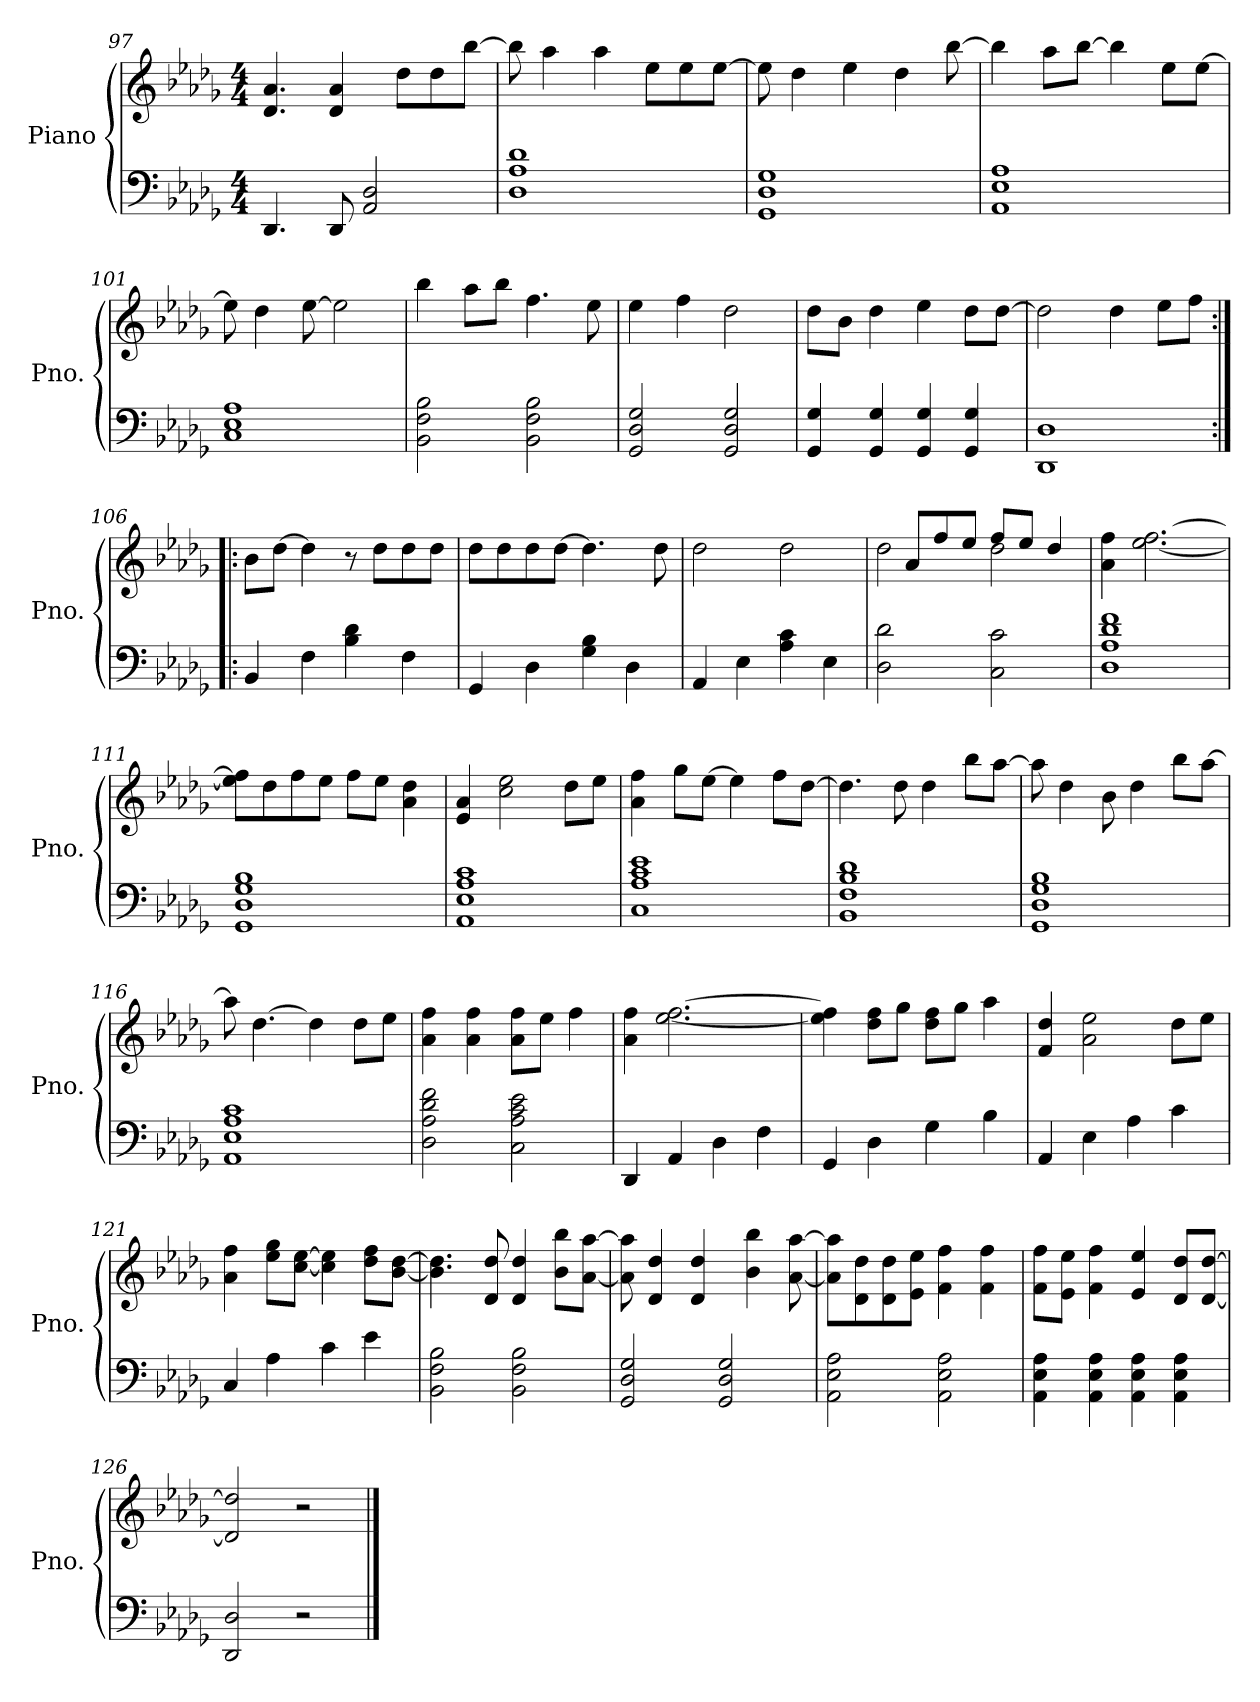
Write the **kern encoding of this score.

**kern	**kern
*part1	*part1
*staff2	*staff1
*I"Piano	*
*I'Pno.	*
*clefF4	*clefG2
*k[b-e-a-d-g-]	*k[b-e-a-d-g-]
*M4/4	*M4/4
=97	=97
4.DD-/	4.d-/ 4.a-/
8DD-/	4d-/ 4a-/
2AA-/ 2D-/	.
.	8dd-\L
.	8dd-\
.	[8bb-\J
!!LO:LB:g=z
=98	=98
1D- 1A- 1d-	8bb-\]
.	4aa-\
.	4aa-\
.	8ee-\L
.	8ee-\
.	[8ee-\J
=99	=99
1GG- 1D- 1G-	8ee-\]
.	4dd-\
.	4ee-\
.	4dd-\
.	[8bb-\
=100	=100
1AA- 1E- 1A-	4bb-\]
.	8aa-\L
.	[8bb-\J
.	4bb-\]
.	8ee-\L
.	[8ee-\J
=101	=101
1C 1E- 1A-	8ee-\]
.	4dd-\
.	[8ee-\
.	2ee-\]
!!LO:LB:g=z
=102	=102
2BB-\ 2F\ 2B-\	4bb-\
.	8aa-\L
.	8bb-\J
2BB-\ 2F\ 2B-\	4.ff\
.	8ee-\
=103	=103
2GG-/ 2D-/ 2G-/	4ee-\
.	4ff\
2GG-/ 2D-/ 2G-/	2dd-\
=104	=104
4GG-/ 4G-/	8dd-\L
.	8b-\J
4GG-/ 4G-/	4dd-\
4GG-/ 4G-/	4ee-\
4GG-/ 4G-/	8dd-\L
.	[8dd-\J
=105	=105
1DD- 1D-	2dd-\]
.	4dd-\
.	8ee-\L
.	8ff\J
!!LO:PB:g=z
=106:|!|:	=106:|!|:
4BB-/	8b-\L
.	[8dd-\J
4F\	4dd-\]
4B-\ 4d-\	8r
.	8dd-\L
4F\	8dd-\
.	8dd-\J
=107	=107
4GG-/	8dd-\L
.	8dd-\
4D-\	8dd-\
.	[8dd-\J
4G-\ 4B-\	4.dd-\]
4D-\	.
.	8dd-\
=108	=108
4AA-/	2dd-\
4E-\	.
4A-\ 4c\	2dd-\
4E-\	.
=109	=109
*	*^
2D-\ 2d-\	8ryy	2dd-\
.	8a-/L	.
.	8ff/	.
.	8ee-/J	.
2C\ 2c\	8ff/L	2dd-\
.	8ee-/J	.
.	4dd-/	.
*	*v	*v
!!LO:LB:g=z
=110	=110
1D- 1A- 1d- 1f	4a-\ 4ff\
.	[2.ee-\ [2.ff\
=111	=111
1GG- 1D- 1G- 1B-	8ee-\] 8ff\]L
.	8dd-\
.	8ff\
.	8ee-\J
.	8ff\L
.	8ee-\J
.	4a-\ 4dd-\
=112	=112
1AA- 1E- 1A- 1c	4e-/ 4a-/
.	2cc\ 2ee-\
.	8dd-\L
.	8ee-\J
=113	=113
1C 1A- 1c 1e-	4a-\ 4ff\
.	8gg-\L
.	[8ee-\J
.	4ee-\]
.	8ff\L
.	[8dd-\J
!!LO:LB:g=z
=114	=114
1BB- 1F 1B- 1d-	4.dd-\]
.	8dd-\
.	4dd-\
.	8bb-\L
.	[8aa-\J
=115	=115
1GG- 1D- 1G- 1B-	8aa-\]
.	4dd-\
.	8b-\
.	4dd-\
.	8bb-\L
.	[8aa-\J
=116	=116
1AA- 1E- 1A- 1c	8aa-\]
.	[4.dd-\
.	4dd-\]
.	8dd-\L
.	8ee-\J
=117	=117
2D-\ 2A-\ 2d-\ 2f\	4a-\ 4ff\
.	4a-\ 4ff\
2C\ 2A-\ 2c\ 2e-\	8a-\ 8ff\L
.	8ee-\J
.	4ff\
!!LO:LB:g=z
=118	=118
4DD-/	4a-\ 4ff\
4AA-/	[2.ee-\ [2.ff\
4D-\	.
4F\	.
=119	=119
4GG-/	4ee-\] 4ff\]
4D-\	8dd-\ 8ff\L
.	8gg-\J
4G-\	8dd-\ 8ff\L
.	8gg-\J
4B-\	4aa-\
=120	=120
4AA-/	4f/ 4dd-/
4E-\	2a-\ 2ee-\
4A-\	.
4c\	8dd-\L
.	8ee-\J
=121	=121
4C/	4a-\ 4ff\
4A-\	8ee-\ 8gg-\L
.	[8cc\ [8ee-\J
4c\	4cc\] 4ee-\]
4e-\	8dd-\ 8ff\L
.	[8b-\ [8dd-\J
!!LO:LB:g=z
=122	=122
2BB-\ 2F\ 2B-\	4.b-\] 4.dd-\]
.	8d-/ 8dd-/
2BB-\ 2F\ 2B-\	4d-/ 4dd-/
.	8b-\ 8bb-\L
.	[8a-\ [8aa-\J
=123	=123
2GG-/ 2D-/ 2G-/	8a-\] 8aa-\]
.	4d-/ 4dd-/
.	4d-/ 4dd-/
2GG-/ 2D-/ 2G-/	.
.	4b-\ 4bb-\
.	[8a-\ [8aa-\
=124	=124
2AA-\ 2E-\ 2A-\	8a-\] 8aa-\]L
.	8d-\ 8dd-\
.	8d-\ 8dd-\
.	8e-\ 8ee-\J
2AA-\ 2E-\ 2A-\	4f\ 4ff\
.	4f\ 4ff\
=125	=125
4AA-\ 4E-\ 4A-\	8f\ 8ff\L
.	8e-\ 8ee-\J
4AA-\ 4E-\ 4A-\	4f\ 4ff\
4AA-\ 4E-\ 4A-\	4e-/ 4ee-/
4AA-\ 4E-\ 4A-\	8d-/ 8dd-/L
.	[8d-/ [8dd-/J
=126	=126
2DD-/ 2D-/	2d-/] 2dd-/]
2r	2r
==	==
*-	*-
